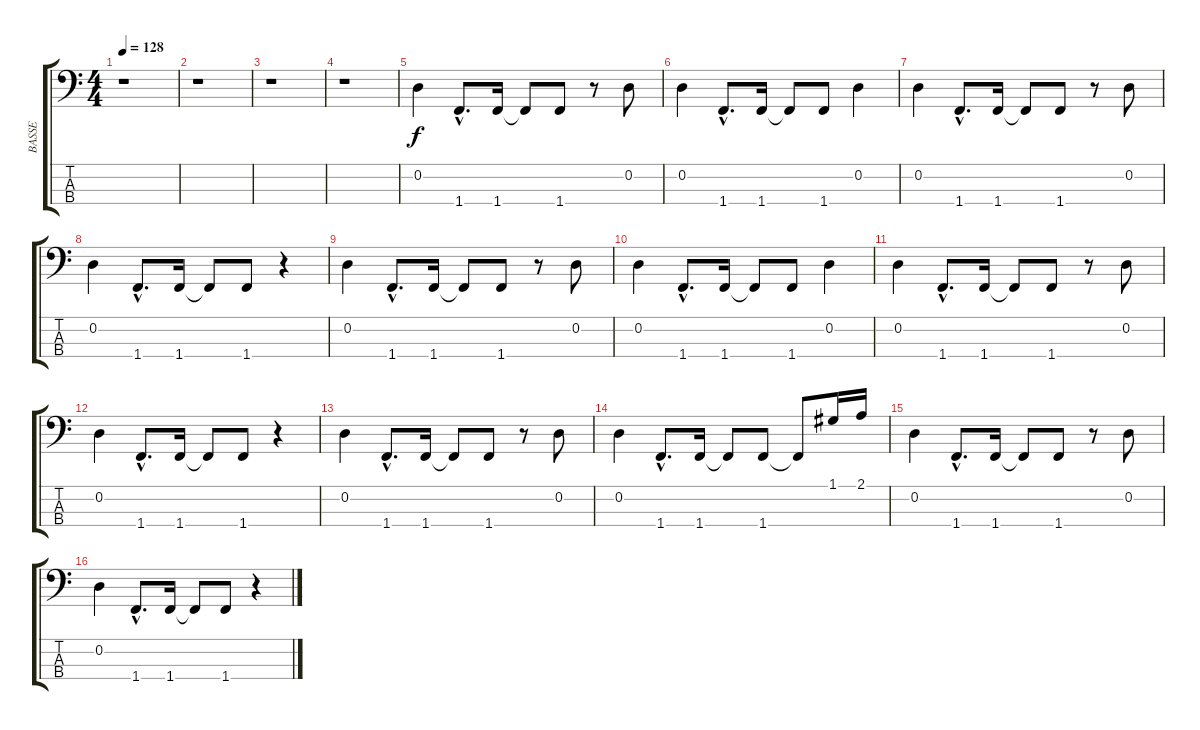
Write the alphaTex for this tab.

\track ("BASSE" "BASSE") {instrument electricbasspick}
\staff {score tabs}
\tuning (G2 D2 A1 E1) {hide}
\ts (4 4)
\tempo 128
\clef f4
\ks c
r.1{dy f instrument electricbasspick} |
r.1 |
r.1 |
r.1 |
0.2.4 1.4{hac}.8{d} 1.4.16 1.4{t}.8 1.4.8 r.8 0.2.8 |
0.2.4 1.4{hac}.8{d} 1.4.16 1.4{t}.8 1.4.8 0.2.4 |
0.2.4 1.4{hac}.8{d} 1.4.16 1.4{t}.8 1.4.8 r.8 0.2.8 |
0.2.4 1.4{hac}.8{d} 1.4.16 1.4{t}.8 1.4.8 r.4 |
0.2.4 1.4{hac}.8{d} 1.4.16 1.4{t}.8 1.4.8 r.8 0.2.8 |
0.2.4 1.4{hac}.8{d} 1.4.16 1.4{t}.8 1.4.8 0.2.4 |
0.2.4 1.4{hac}.8{d} 1.4.16 1.4{t}.8 1.4.8 r.8 0.2.8 |
0.2.4 1.4{hac}.8{d} 1.4.16 1.4{t}.8 1.4.8 r.4 |
0.2.4 1.4{hac}.8{d} 1.4.16 1.4{t}.8 1.4.8 r.8 0.2.8 |
0.2.4 1.4{hac}.8{d} 1.4.16 1.4{t}.8 1.4.8 1.4{t}.8 1.1.16 2.1.16 |
0.2.4 1.4{hac}.8{d} 1.4.16 1.4{t}.8 1.4.8 r.8 0.2.8 |
0.2.4 1.4{hac}.8{d} 1.4.16 1.4{t}.8 1.4.8 r.4
